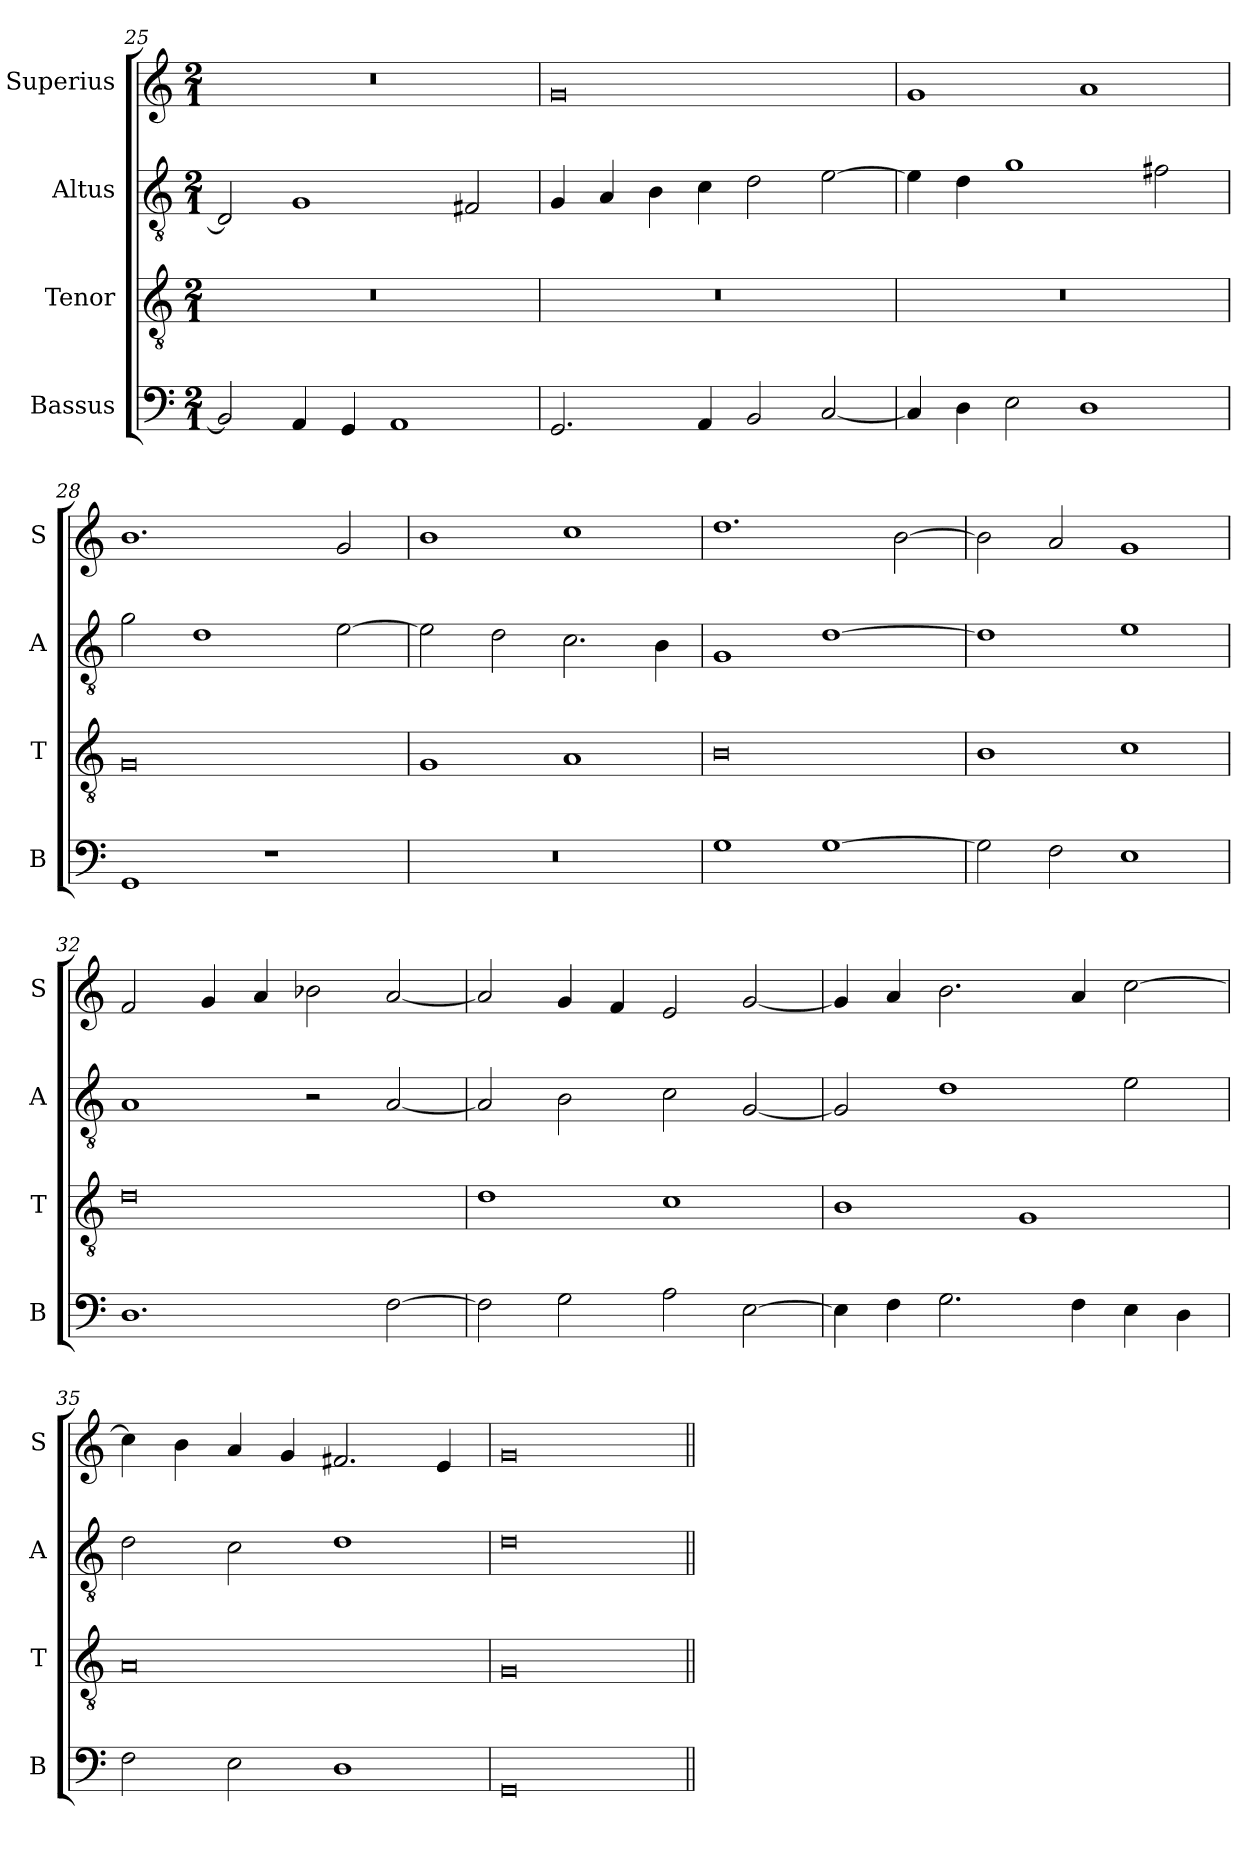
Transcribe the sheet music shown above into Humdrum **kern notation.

**kern	**kern	**kern	**kern
*part4	*part3	*part2	*part1
*staff4	*staff3	*staff2	*staff1
*I"Bassus	*I"Tenor	*I"Altus	*I"Superius
*I'B	*I'T	*I'A	*I'S
*clefF4	*clefGv2	*clefGv2	*clefG2
*k[]	*k[]	*k[]	*k[]
*M2/1	*M2/1	*M2/1	*M2/1
=25	=25	=25	=25
2BB/]	0r	2D/]	0r
4AA/	.	1G	.
4GG/	.	.	.
1AA	.	.	.
.	.	2F#X/	.
=26	=26	=26	=26
2.GG/	0r	4G/	0g
.	.	4A/	.
.	.	4B\	.
4AA/	.	4c\	.
2BB/	.	2d\	.
[2C/	.	[2e\	.
=27	=27	=27	=27
4C/]	0r	4e\]	1g
4D\	.	4d\	.
2E\	.	1g	.
1D	.	.	1a
.	.	2f#X\	.
=28	=28	=28	=28
1GG	0G	2g\	1.b
.	.	1d	.
1r	.	.	.
.	.	[2e\	2g/
=29	=29	=29	=29
0r	1G	2e\]	1b
.	.	2d\	.
.	1A	2.c\	1cc
.	.	4B\	.
=30	=30	=30	=30
1G	0B	1G	1.dd
[1G	.	[1d	.
.	.	.	[2b\
=31	=31	=31	=31
2G\]	1B	1d]	2b\]
2F\	.	.	2a/
1E	1c	1e	1g
=32	=32	=32	=32
1.D	0d	1A	2f/
.	.	.	4g/
.	.	.	4a/
.	.	2r	2b-X\
[2F\	.	[2A/	[2a/
=33	=33	=33	=33
2F\]	1d	2A/]	2a/]
2G\	.	2B\	4g/
.	.	.	4f/
2A\	1c	2c\	2e/
[2E\	.	[2G/	[2g/
=34	=34	=34	=34
4E\]	1B	2G/]	4g/]
4F\	.	.	4a/
2.G\	.	1d	2.b\
.	1G	.	.
4F\	.	.	4a/
4E\	.	2e\	[2cc\
4D\	.	.	.
=35	=35	=35	=35
2F\	0A	2d\	4cc\]
.	.	.	4b\
2E\	.	2c\	4a/
.	.	.	4g/
1D	.	1d	2.f#X/
.	.	.	4e/
=36	=36	=36	=36
0GG	0G	0d	0g
=||	=||	=||	=||
*-	*-	*-	*-
